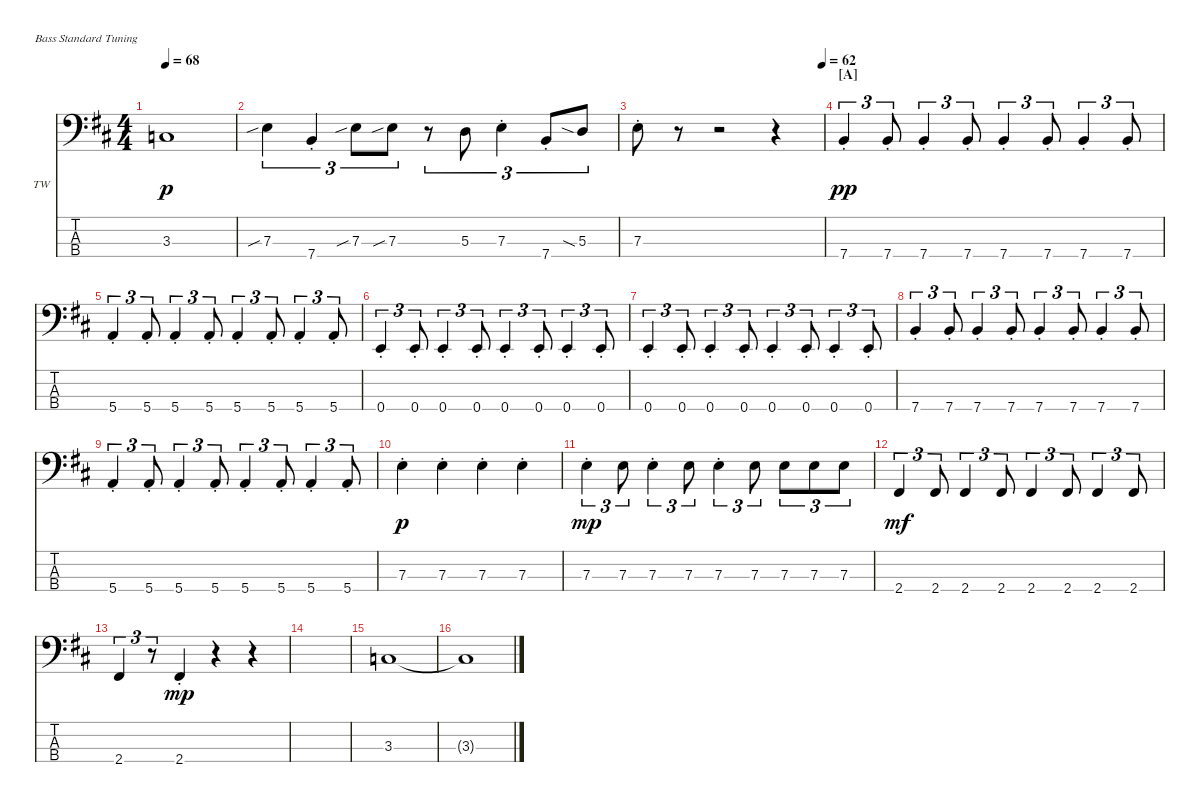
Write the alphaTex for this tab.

\defaultSystemsLayout 4
\bracketExtendMode nobrackets
\firstSystemTrackNameOrientation horizontal
\otherSystemsTrackNameOrientation horizontal
\track ("Tal Wilkenfeld" "TW") {instrument electricbassfinger}
\staff {score tabs}
\tuning (G2 D2 A1 E1)
\ts (4 4)
\tempo 68
\clef f4
\ks bminor
3.3.1{dy p} |
7.3{sib}.4{tu (3 2)} 7.4{st}.4{tu (3 2)} 7.3{sib}.8{tu (3 2)} 7.3{sib}.8{tu (3 2)} r.8{tu (3 2)} 5.3.8{tu (3 2)} 7.3{st}.4{tu (3 2)} 7.4{st}.8{tu (3 2)} 5.3{sia}.8{tu (3 2)} |
\tempo (62 0.994681)
7.3{st}.8 r.8 r.2 r.4 |
\section ("A" "")
7.4{st}.4{tu (3 2) dy pp} 7.4{st}.8{tu (3 2)} 7.4{st}.4{tu (3 2)} 7.4{st}.8{tu (3 2)} 7.4{st}.4{tu (3 2)} 7.4{st}.8{tu (3 2)} 7.4{st}.4{tu (3 2)} 7.4{st}.8{tu (3 2)} |
5.4{st}.4{tu (3 2)} 5.4{st}.8{tu (3 2)} 5.4{st}.4{tu (3 2)} 5.4{st}.8{tu (3 2)} 5.4{st}.4{tu (3 2)} 5.4{st}.8{tu (3 2)} 5.4{st}.4{tu (3 2)} 5.4{st}.8{tu (3 2)} |
0.4{st}.4{tu (3 2)} 0.4{st}.8{tu (3 2)} 0.4{st}.4{tu (3 2)} 0.4{st}.8{tu (3 2)} 0.4{st}.4{tu (3 2)} 0.4{st}.8{tu (3 2)} 0.4{st}.4{tu (3 2)} 0.4{st}.8{tu (3 2)} |
0.4{st}.4{tu (3 2)} 0.4{st}.8{tu (3 2)} 0.4{st}.4{tu (3 2)} 0.4{st}.8{tu (3 2)} 0.4{st}.4{tu (3 2)} 0.4{st}.8{tu (3 2)} 0.4{st}.4{tu (3 2)} 0.4{st}.8{tu (3 2)} |
\scale
0.323892 7.4{st}.4{tu (3 2)} 7.4{st}.8{tu (3 2)} 7.4{st}.4{tu (3 2)} 7.4{st}.8{tu (3 2)} 7.4{st}.4{tu (3 2)} 7.4{st}.8{tu (3 2)} 7.4{st}.4{tu (3 2)} 7.4{st}.8{tu (3 2)} |
\scale
0.676781 5.4{st}.4{tu (3 2)} 5.4{st}.8{tu (3 2)} 5.4{st}.4{tu (3 2)} 5.4{st}.8{tu (3 2)} 5.4{st}.4{tu (3 2)} 5.4{st}.8{tu (3 2)} 5.4{st}.4{tu (3 2)} 5.4{st}.8{tu (3 2)} |
7.3{st}.4{dy p} 7.3{st}.4 7.3{st}.4 7.3{st}.4 |
7.3{st}.4{tu (3 2) dy mp} 7.3.8{tu (3 2)} 7.3{st}.4{tu (3 2)} 7.3.8{tu (3 2)} 7.3{st}.4{tu (3 2)} 7.3.8{tu (3 2)} 7.3.8{tu (3 2)} 7.3.8{tu (3 2)} 7.3.8{tu (3 2)} |
2.4.4{tu (3 2) dy mf} 2.4.8{tu (3 2)} 2.4.4{tu (3 2)} 2.4.8{tu (3 2)} 2.4.4{tu (3 2)} 2.4.8{tu (3 2)} 2.4.4{tu (3 2)} 2.4.8{tu (3 2)} |
2.4.4{tu (3 2)} r.8{tu (3 2)} 2.4{st}.4{dy mp} r.4 r.4 |
|
3.3.1 |
3.3{t}.1
